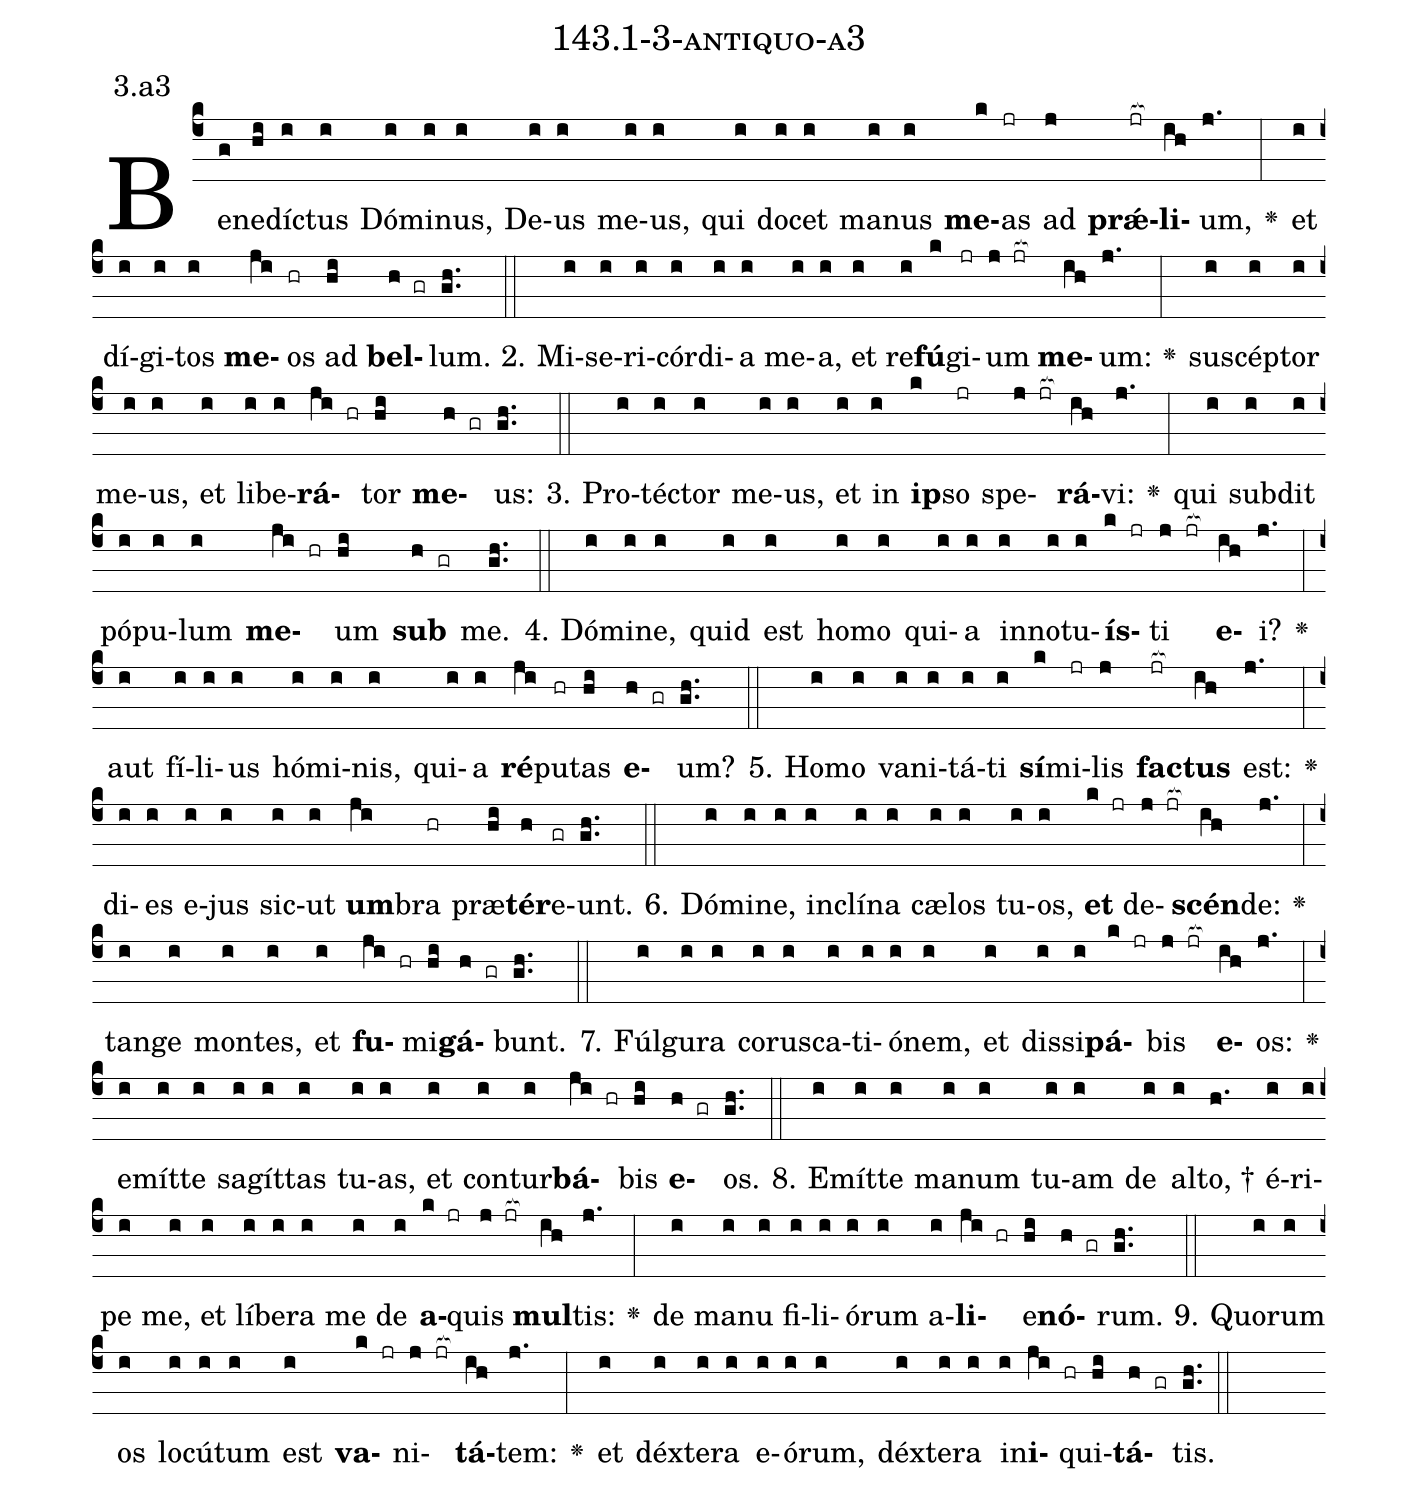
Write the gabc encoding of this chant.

name: 143.1-3-antiquo-a3;
annotation: 3.a3;
%%
(c4)Be(g)ne(hi)díc(i)tus(i) Dó(i)mi(i)nus,(i) De(i)us(i) me(i)us,(i) qui(i) do(i)cet(i) ma(i)nus(i) <b>me</b>(k)as(jr) ad(j) <b>prǽ</b>(jr[ocb:1{])<b>li</b>(ih[ocb:0}])um,(j.) <v>\greheightstar</v>(:) et(i) dí(i)gi(i)tos(i) <b>me</b>(ji)os(hr) ad(hi) <b>bel</b>(h gr)lum.(gh..) (::)
2. Mi(i)se(i)ri(i)cór(i)di(i)a(i) me(i)a,(i) et(i) re(i)<b>fú</b>(k)gi(jr)um(j jr[ocb:1{]) <b>me</b>(ih[ocb:0}])um:(j.) <v>\greheightstar</v>(:) su(i)scép(i)tor(i) me(i)us,(i) et(i) li(i)be(i)<b>rá</b>(ji hr)tor(hi) <b>me</b>(h gr)us:(gh..) (::)
3. Pro(i)téc(i)tor(i) me(i)us,(i) et(i) in(i) <b>ip</b>(k)so(jr) spe(j jr[ocb:1{])<b>rá</b>(ih[ocb:0}])vi:(j.) <v>\greheightstar</v>(:) qui(i) sub(i)dit(i) pó(i)pu(i)lum(i) <b>me</b>(ji hr)um(hi) <b>sub</b>(h gr) me.(gh..) (::)
4. Dó(i)mi(i)ne,(i) quid(i) est(i) ho(i)mo(i) qui(i)a(i) in(i)no(i)tu(i)<b>ís</b>(k jr)ti(j jr[ocb:1{]) <b>e</b>(ih[ocb:0}])i?(j.) <v>\greheightstar</v>(:) aut(i) fí(i)li(i)us(i) hó(i)mi(i)nis,(i) qui(i)a(i) <b>ré</b>(ji)pu(hr)tas(hi) <b>e</b>(h gr)um?(gh..) (::)
5. Ho(i)mo(i) va(i)ni(i)tá(i)ti(i) <b>sí</b>(k)mi(jr)lis(j) <b>fac</b>(jr[ocb:1{])<b>tus</b>(ih[ocb:0}]) est:(j.) <v>\greheightstar</v>(:) di(i)es(i) e(i)jus(i) sic(i)ut(i) <b>um</b>(ji)bra(hr) præ(hi)<b>tér</b>(h)e(gr)unt.(gh..) (::)
6. Dó(i)mi(i)ne,(i) in(i)clí(i)na(i) cæ(i)los(i) tu(i)os,(i) <b>et</b>(k jr) de(j jr[ocb:1{])<b>scén</b>(ih[ocb:0}])de:(j.) <v>\greheightstar</v>(:) tan(i)ge(i) mon(i)tes,(i) et(i) <b>fu</b>(ji hr)mi(hi)<b>gá</b>(h gr)bunt.(gh..) (::)
7. Fúl(i)gu(i)ra(i) co(i)rus(i)ca(i)ti(i)ó(i)nem,(i) et(i) dis(i)si(i)<b>pá</b>(k jr)bis(j jr[ocb:1{]) <b>e</b>(ih[ocb:0}])os:(j.) <v>\greheightstar</v>(:) e(i)mít(i)te(i) sa(i)gít(i)tas(i) tu(i)as,(i) et(i) con(i)tur(i)<b>bá</b>(ji hr)bis(hi) <b>e</b>(h gr)os.(gh..) (::)
8. E(i)mít(i)te(i) ma(i)num(i) tu(i)am(i) de(i) al(i)to, †(h.) é(i)ri(i)pe(i) me,(i) et(i) lí(i)be(i)ra(i) me(i) de(i) <b>a</b>(k jr)quis(j jr[ocb:1{]) <b>mul</b>(ih[ocb:0}])tis:(j.) <v>\greheightstar</v>(:) de(i) ma(i)nu(i) fi(i)li(i)ó(i)rum(i) a(i)<b>li</b>(ji hr)e(hi)<b>nó</b>(h gr)rum.(gh..) (::)
9. Quo(i)rum(i) os(i) lo(i)cú(i)tum(i) est(i) <b>va</b>(k jr)ni(j jr[ocb:1{])<b>tá</b>(ih[ocb:0}])tem:(j.) <v>\greheightstar</v>(:) et(i) déx(i)te(i)ra(i) e(i)ó(i)rum,(i) déx(i)te(i)ra(i) in(i)<b>i</b>(ji hr)qui(hi)<b>tá</b>(h gr)tis.(gh..) (::)
